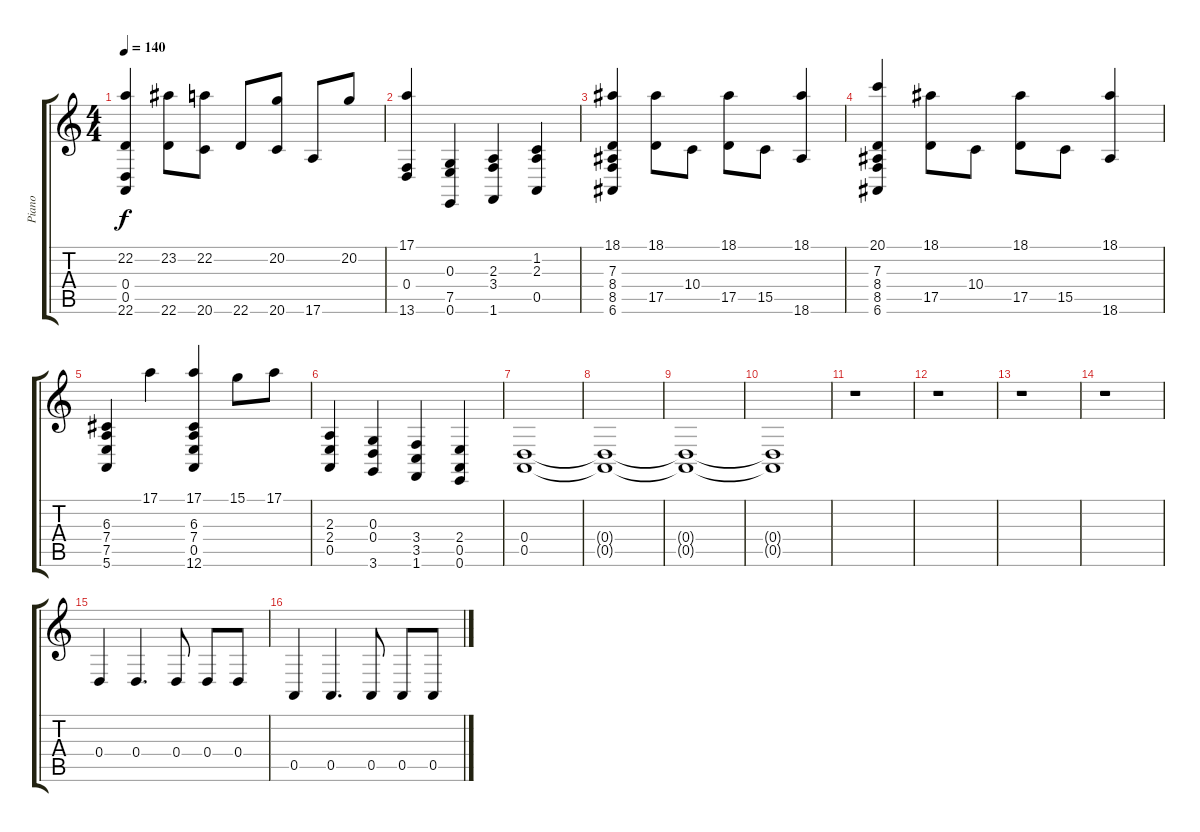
\track ("Piano" "Piano") {instrument electricgrandpiano}
\staff {score tabs}
\tuning (E4 B3 G3 D3 A2 E2) {hide}
\ts (4 4)
\tempo 140
\clef g2
\ks c
(22.2 0.4 0.5 22.6).4{dy f} (23.2 22.6).8 (22.2 20.6).8 22.6.8 (20.2 20.6).8 17.6.8 20.2.8 |
(17.1 0.4 13.6).4 (0.3 7.5 0.6).4 (2.3 3.4 1.6).4 (1.2 2.3 0.5).4 |
(18.1 7.3 8.4 8.5 6.6).4 (18.1 17.5).8 10.4.8 (18.1 17.5).8 15.5.8 (18.1 18.6).4 |
(20.1 7.3 8.4 8.5 6.6).4 (18.1 17.5).8 10.4.8 (18.1 17.5).8 15.5.8 (18.1 18.6).4 |
(6.3 7.4 7.5 5.6).4 17.1.4 (17.1 6.3 7.4 0.5 12.6).4 15.1.8 17.1.8 |
(2.3 2.4 0.5).4 (0.3 0.4 3.6).4 (3.4 3.5 1.6).4 (2.4 0.5 0.6).4 |
(0.4 0.5).1 |
(0.4{t} 0.5{t}).1 |
(0.4{t} 0.5{t}).1 |
(0.4{t} 0.5{t}).1 |
r.1 |
r.1 |
r.1 |
r.1 |
0.4.4 0.4.4{d} 0.4.8 0.4.8 0.4.8 |
0.5.4 0.5.4{d} 0.5.8 0.5.8 0.5.8
